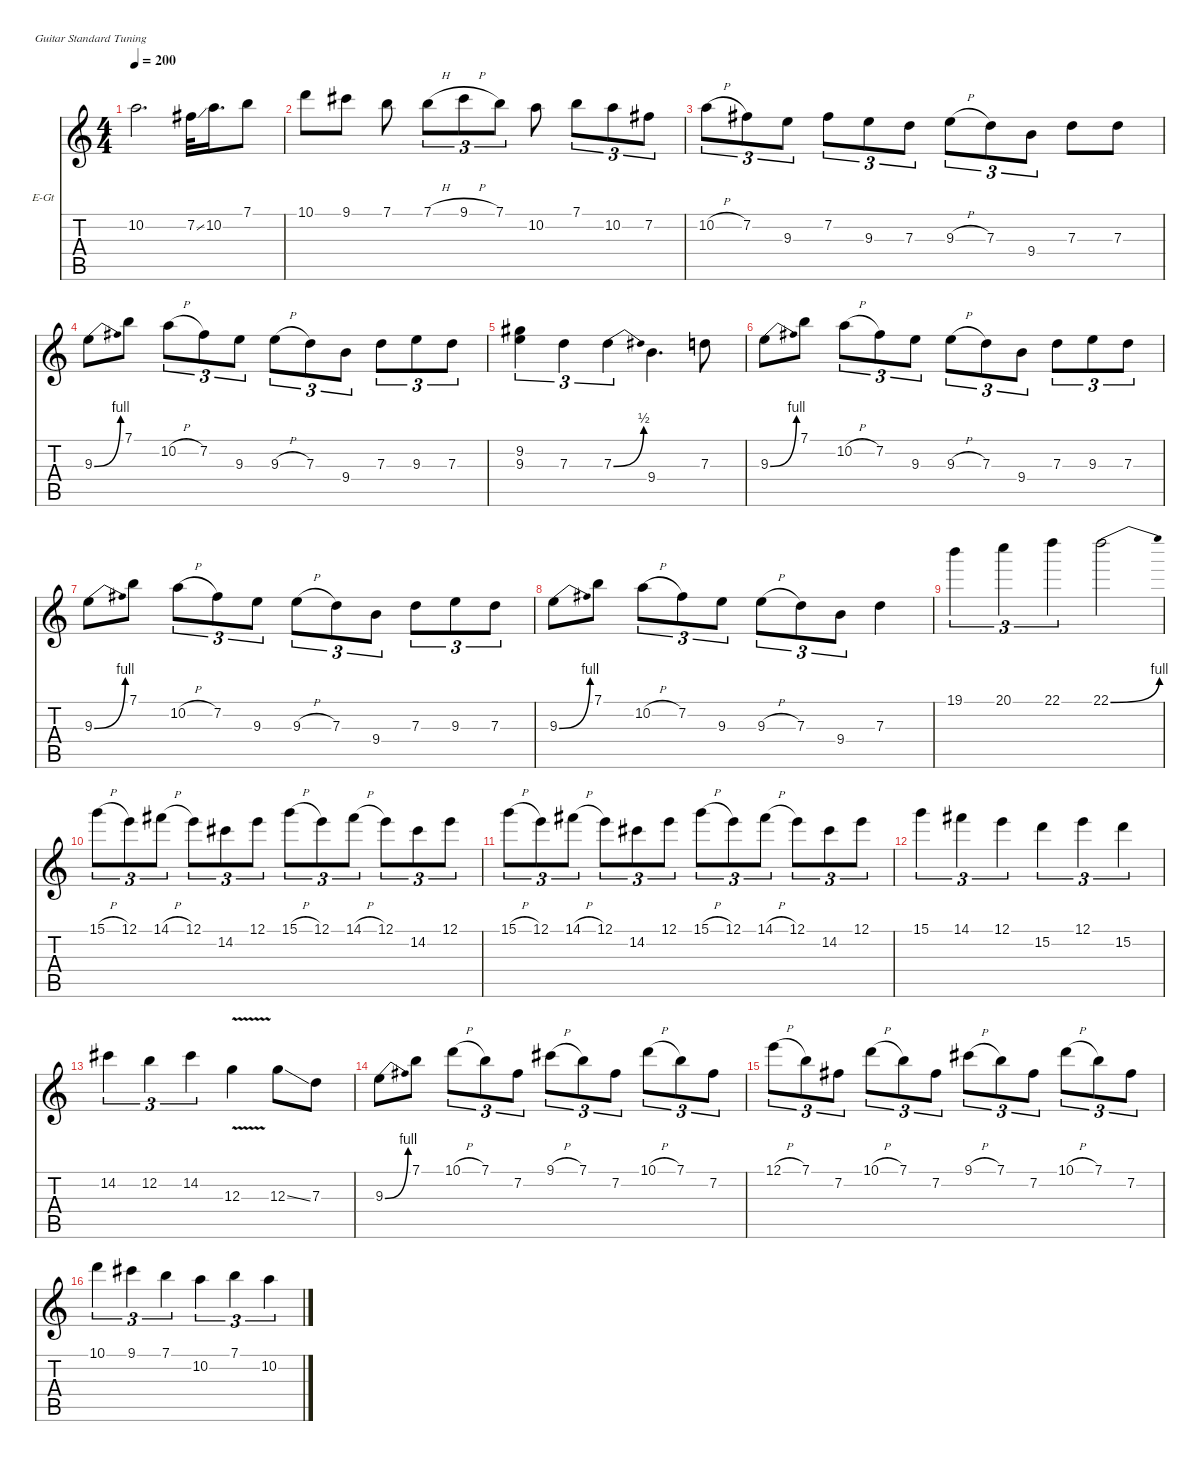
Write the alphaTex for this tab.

\hideDynamics
\bracketExtendMode nobrackets
\firstSystemTrackNameOrientation horizontal
\otherSystemsTrackNameOrientation horizontal
\track ("Guitar 3" "E-Gt") {instrument distortionguitar}
\staff {score tabs}
\tuning (E4 B3 G3 D3 A2 E2)
\ts (4 4)
\tempo 200
\clef g2
\ks c
10.2.2{d dy f beam Down} 7.2{ss acc #}.32{beam Down} 10.2.16{d beam Down} 7.1.8{beam Down} |
10.1.8{beam Down} 9.1{acc #}.8{beam Down} 7.1.8{beam Down} 7.1{h}.8{tu (3 2) beam Down} 9.1{h acc #}.8{tu (3 2) beam Down} 7.1.8{tu (3 2) beam Down} 10.2.8{beam Down} 7.1.8{tu (3 2) beam Down} 10.2.8{tu (3 2) beam Down} 7.2{acc #}.8{tu (3 2) beam Down} |
10.2{h}.8{tu (3 2) beam Down} 7.2{acc #}.8{tu (3 2) beam Down} 9.3.8{tu (3 2) beam Down} 7.2{acc #}.8{tu (3 2) beam Down} 9.3.8{tu (3 2) beam Down} 7.3.8{tu (3 2) beam Down} 9.3{h}.8{tu (3 2) beam Down} 7.3.8{tu (3 2) beam Down} 9.4.8{tu (3 2) beam Down} 7.3.8{beam Down} 7.3.8{beam Down} |
9.3{be (bend 0 0 60 4)}.8{beam Down} 7.1.8{beam Down} 10.2{h}.8{tu (3 2) beam Down} 7.2{acc #}.8{tu (3 2) beam Down} 9.3.8{tu (3 2) beam Down} 9.3{h}.8{tu (3 2) beam Down} 7.3.8{tu (3 2) beam Down} 9.4.8{tu (3 2) beam Down} 7.3.8{tu (3 2) beam Down} 9.3.8{tu (3 2) beam Down} 7.3.8{tu (3 2) beam Down} |
(9.2{acc #} 9.3).4{tu (3 2) beam Down} 7.3.4{tu (3 2) beam Down} 7.3{be (bend 0 0 60 2)}.4{tu (3 2) beam Down} 9.4.4{d beam Down} 7.3.8{beam Down} |
9.3{be (bend 0 0 60 4)}.8{beam Down} 7.1.8{beam Down} 10.2{h}.8{tu (3 2) beam Down} 7.2{acc #}.8{tu (3 2) beam Down} 9.3.8{tu (3 2) beam Down} 9.3{h}.8{tu (3 2) beam Down} 7.3.8{tu (3 2) beam Down} 9.4.8{tu (3 2) beam Down} 7.3.8{tu (3 2) beam Down} 9.3.8{tu (3 2) beam Down} 7.3.8{tu (3 2) beam Down} |
9.3{be (bend 0 0 60 4)}.8{beam Down} 7.1.8{beam Down} 10.2{h}.8{tu (3 2) beam Down} 7.2{acc #}.8{tu (3 2) beam Down} 9.3.8{tu (3 2) beam Down} 9.3{h}.8{tu (3 2) beam Down} 7.3.8{tu (3 2) beam Down} 9.4.8{tu (3 2) beam Down} 7.3.8{tu (3 2) beam Down} 9.3.8{tu (3 2) beam Down} 7.3.8{tu (3 2) beam Down} |
9.3{be (bend 0 0 60 4)}.8{beam Down} 7.1.8{beam Down} 10.2{h}.8{tu (3 2) beam Down} 7.2{acc #}.8{tu (3 2) beam Down} 9.3.8{tu (3 2) beam Down} 9.3{h}.8{tu (3 2) beam Down} 7.3.8{tu (3 2) beam Down} 9.4.8{tu (3 2) beam Down} 7.3.4{beam Down} |
19.1.4{tu (3 2) dy fff beam Down} 20.1.4{tu (3 2) beam Down} 22.1.4{tu (3 2) beam Down} 22.1{be (bend 0 0 60 4)}.2{beam Down} |
15.1{h}.8{tu (3 2) dy f beam Down} 12.1.8{tu (3 2) beam Down} 14.1{h acc #}.8{tu (3 2) beam Down} 12.1.8{tu (3 2) beam Down} 14.2{acc #}.8{tu (3 2) beam Down} 12.1.8{tu (3 2) beam Down} 15.1{h}.8{tu (3 2) beam Down} 12.1.8{tu (3 2) beam Down} 14.1{h acc #}.8{tu (3 2) beam Down} 12.1.8{tu (3 2) beam Down} 14.2{acc #}.8{tu (3 2) beam Down} 12.1.8{tu (3 2) beam Down} |
15.1{h}.8{tu (3 2) beam Down} 12.1.8{tu (3 2) beam Down} 14.1{h acc #}.8{tu (3 2) beam Down} 12.1.8{tu (3 2) beam Down} 14.2{acc #}.8{tu (3 2) beam Down} 12.1.8{tu (3 2) beam Down} 15.1{h}.8{tu (3 2) beam Down} 12.1.8{tu (3 2) beam Down} 14.1{h acc #}.8{tu (3 2) beam Down} 12.1.8{tu (3 2) beam Down} 14.2{acc #}.8{tu (3 2) beam Down} 12.1.8{tu (3 2) beam Down} |
15.1.4{tu (3 2) beam Down} 14.1{acc #}.4{tu (3 2) beam Down} 12.1.4{tu (3 2) beam Down} 15.2.4{tu (3 2) beam Down} 12.1.4{tu (3 2) beam Down} 15.2.4{tu (3 2) beam Down} |
14.2{acc #}.4{tu (3 2) beam Down} 12.2.4{tu (3 2) beam Down} 14.2{acc #}.4{tu (3 2) beam Down} 12.3{v}.4{beam Down} 12.3{ss}.8{beam Down} 7.3.8{beam Down} |
9.3{be (bend 0 0 60 4)}.8{beam Down} 7.1.8{beam Down} 10.1{h}.8{tu (3 2) beam Down} 7.1.8{tu (3 2) beam Down} 7.2{acc #}.8{tu (3 2) beam Down} 9.1{h acc #}.8{tu (3 2) beam Down} 7.1.8{tu (3 2) beam Down} 7.2{acc #}.8{tu (3 2) beam Down} 10.1{h}.8{tu (3 2) beam Down} 7.1.8{tu (3 2) beam Down} 7.2{acc #}.8{tu (3 2) beam Down} |
12.1{h}.8{tu (3 2) beam Down} 7.1.8{tu (3 2) beam Down} 7.2{acc #}.8{tu (3 2) beam Down} 10.1{h}.8{tu (3 2) beam Down} 7.1.8{tu (3 2) beam Down} 7.2{acc #}.8{tu (3 2) beam Down} 9.1{h acc #}.8{tu (3 2) beam Down} 7.1.8{tu (3 2) beam Down} 7.2{acc #}.8{tu (3 2) beam Down} 10.1{h}.8{tu (3 2) beam Down} 7.1.8{tu (3 2) beam Down} 7.2{acc #}.8{tu (3 2) beam Down} |
10.1.4{tu (3 2) beam Down} 9.1{acc #}.4{tu (3 2) beam Down} 7.1.4{tu (3 2) beam Down} 10.2.4{tu (3 2) beam Down} 7.1.4{tu (3 2) beam Down} 10.2.4{tu (3 2) beam Down}
